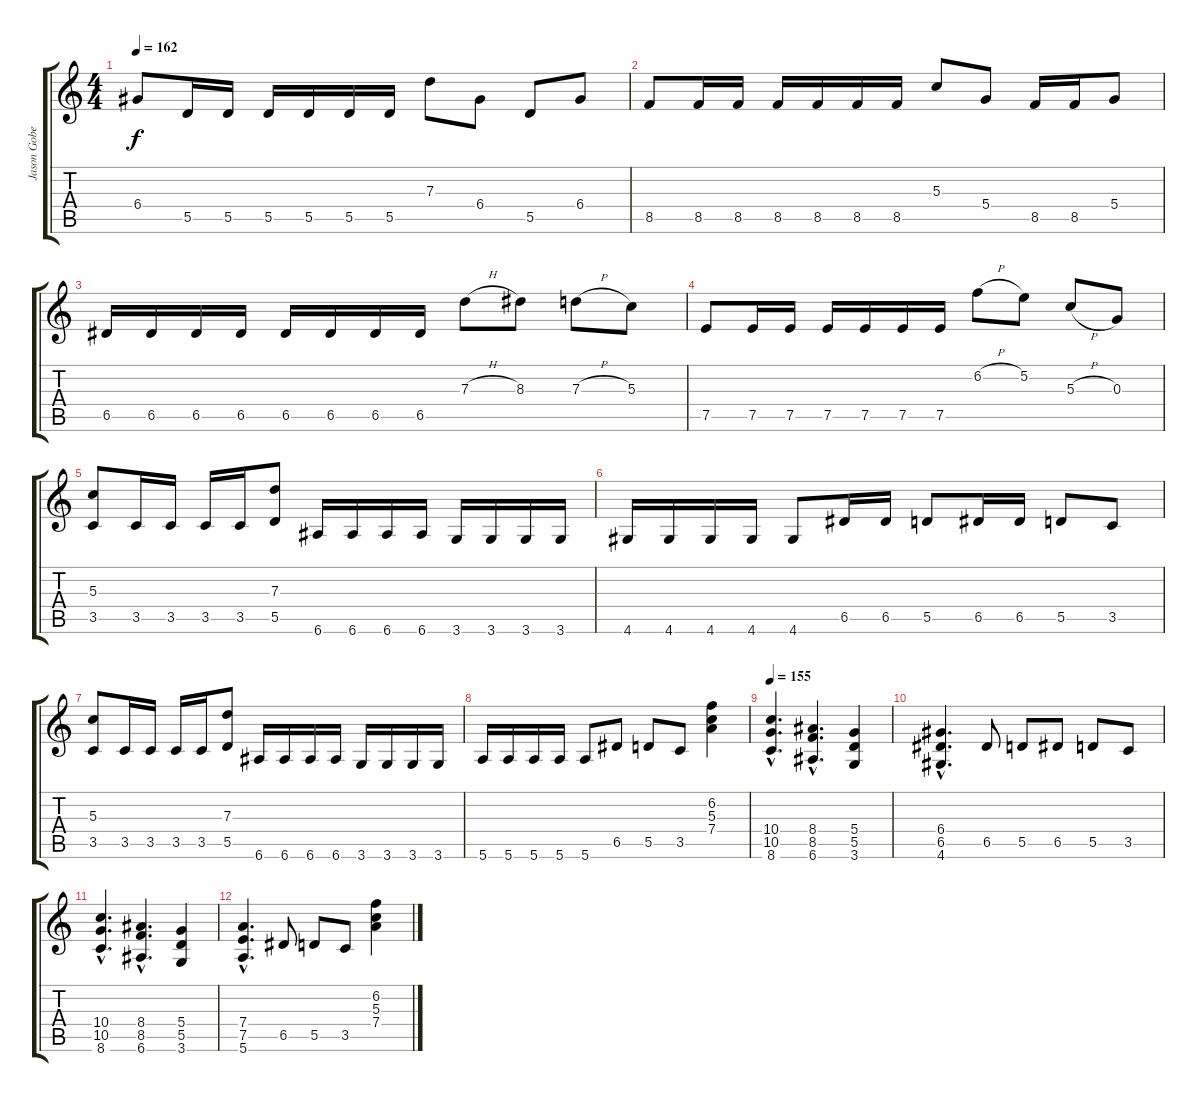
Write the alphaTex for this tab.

\track ("Jason Gobel" "Jason Gobe") {instrument distortionguitar}
\staff {score tabs}
\tuning (E4 B3 G3 D3 A2 E2) {hide}
\ts (4 4)
\tempo 162
\clef g2
\ks c
6.4.8{dy f} 5.5.16 5.5.16 5.5.16 5.5.16 5.5.16 5.5.16 7.3.8 6.4.8 5.5.8 6.4.8 |
8.5.8 8.5.16 8.5.16 8.5.16 8.5.16 8.5.16 8.5.16 5.3.8 5.4.8 8.5.16 8.5.16 5.4.8 |
6.5.16 6.5.16 6.5.16 6.5.16 6.5.16 6.5.16 6.5.16 6.5.16 7.3{h}.8 8.3.8 7.3{h}.8 5.3.8 |
7.5.8 7.5.16 7.5.16 7.5.16 7.5.16 7.5.16 7.5.16 6.2{h}.8 5.2.8 5.3{h}.8 0.3.8 |
(5.3 3.5).8 3.5.16 3.5.16 3.5.16 3.5.16 (7.3 5.5).8 6.6.16 6.6.16 6.6.16 6.6.16 3.6.16 3.6.16 3.6.16 3.6.16 |
4.6.16 4.6.16 4.6.16 4.6.16 4.6.8 6.5.16 6.5.16 5.5.8 6.5.16 6.5.16 5.5.8 3.5.8 |
(5.3 3.5).8 3.5.16 3.5.16 3.5.16 3.5.16 (7.3 5.5).8 6.6.16 6.6.16 6.6.16 6.6.16 3.6.16 3.6.16 3.6.16 3.6.16 |
5.6.16 5.6.16 5.6.16 5.6.16 5.6.8 6.5.8 5.5.8 3.5.8 (6.2 5.3 7.4).4 |
\tempo 155
(10.4{hac} 10.5{hac} 8.6{hac}).4{d} (8.4{hac} 8.5{hac} 6.6{hac}).4{d} (5.4 5.5 3.6).4 |
(6.4{hac} 6.5{hac} 4.6{hac}).4{d} 6.5.8 5.5.8 6.5.8 5.5.8 3.5.8 |
(10.4{hac} 10.5{hac} 8.6{hac}).4{d} (8.4{hac} 8.5{hac} 6.6{hac}).4{d} (5.4 5.5 3.6).4 |
(7.4{hac} 7.5{hac} 5.6{hac}).4{d} 6.5.8 5.5.8 3.5.8 (6.2 5.3 7.4).4
